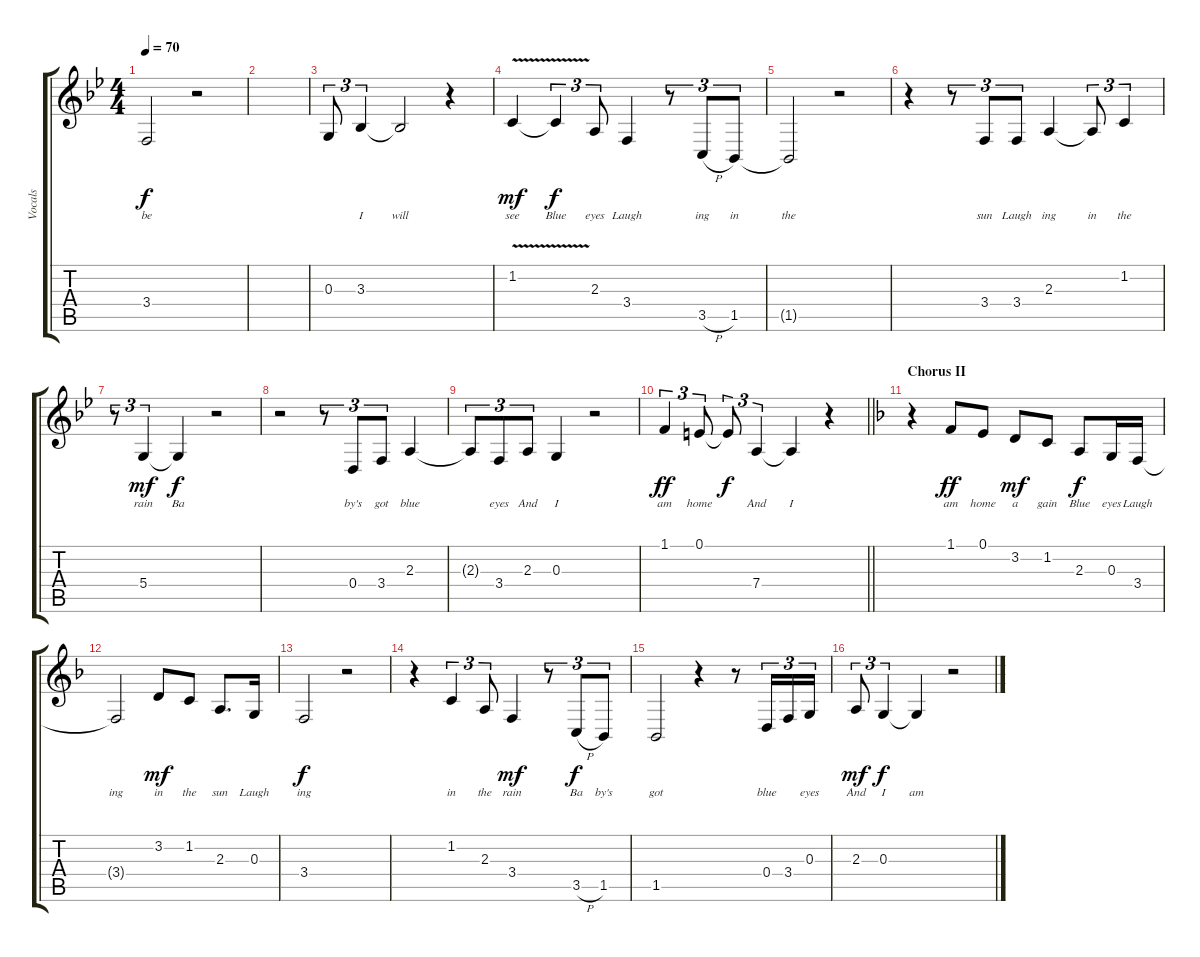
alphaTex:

\track ("Vocals" "Vocals") {instrument lead2sawtooth}
\staff {score tabs}
\tuning (E4 B3 G3 D3 A2 E2) {hide}
\ts (4 4)
\tempo 70
\clef g2
\ks bb
3.4.2{lyrics (0 "be") lyrics (1 "") lyrics (2 "") lyrics (3 "") lyrics (4 "") dy f} r.2 |
|
0.3.8{tu (3 2) lyrics (0 "") lyrics (1 "") lyrics (2 "") lyrics (3 "") lyrics (4 "")} 3.3.4{tu (3 2) lyrics (0 "I") lyrics (1 "") lyrics (2 "") lyrics (3 "") lyrics (4 "")} 3.3{t}.2{lyrics (0 "will") lyrics (1 "") lyrics (2 "") lyrics (3 "") lyrics (4 "")} r.4 |
1.2{v}.4{lyrics (0 "see") lyrics (1 "") lyrics (2 "") lyrics (3 "") lyrics (4 "") dy mf} 1.2{t}.4{tu (3 2) lyrics (0 "Blue") lyrics (1 "") lyrics (2 "") lyrics (3 "") lyrics (4 "") dy f} 2.3.8{tu (3 2) lyrics (0 "eyes") lyrics (1 "") lyrics (2 "") lyrics (3 "") lyrics (4 "")} 3.4.4{lyrics (0 "Laugh") lyrics (1 "") lyrics (2 "") lyrics (3 "") lyrics (4 "")} r.8{tu (3 2)} 3.5{h}.8{tu (3 2) lyrics (0 "ing") lyrics (1 "") lyrics (2 "") lyrics (3 "") lyrics (4 "")} 1.5.8{tu (3 2) lyrics (0 "in") lyrics (1 "") lyrics (2 "") lyrics (3 "") lyrics (4 "")} |
1.5{t}.2{lyrics (0 "the") lyrics (1 "") lyrics (2 "") lyrics (3 "") lyrics (4 "")} r.2 |
r.4 r.8{tu (3 2)} 3.4.8{tu (3 2) lyrics (0 "sun") lyrics (1 "") lyrics (2 "") lyrics (3 "") lyrics (4 "")} 3.4.8{tu (3 2) lyrics (0 "Laugh") lyrics (1 "") lyrics (2 "") lyrics (3 "") lyrics (4 "")} 2.3.4{lyrics (0 "ing") lyrics (1 "") lyrics (2 "") lyrics (3 "") lyrics (4 "")} 2.3{t}.8{tu (3 2) lyrics (0 "in") lyrics (1 "") lyrics (2 "") lyrics (3 "") lyrics (4 "")} 1.2.4{tu (3 2) lyrics (0 "the") lyrics (1 "") lyrics (2 "") lyrics (3 "") lyrics (4 "")} |
r.8{tu (3 2)} 5.4.4{tu (3 2) lyrics (0 "rain") lyrics (1 "") lyrics (2 "") lyrics (3 "") lyrics (4 "") dy mf} 5.4{t}.4{lyrics (0 "Ba") lyrics (1 "") lyrics (2 "") lyrics (3 "") lyrics (4 "") dy f} r.2 |
r.2 r.8{tu (3 2)} 0.4.8{tu (3 2) lyrics (0 "by's") lyrics (1 "") lyrics (2 "") lyrics (3 "") lyrics (4 "")} 3.4.8{tu (3 2) lyrics (0 "got") lyrics (1 "") lyrics (2 "") lyrics (3 "") lyrics (4 "")} 2.3.4{lyrics (0 "blue") lyrics (1 "") lyrics (2 "") lyrics (3 "") lyrics (4 "")} |
2.3{t}.8{tu (3 2) lyrics (0 "") lyrics (1 "") lyrics (2 "") lyrics (3 "") lyrics (4 "")} 3.4.8{tu (3 2) lyrics (0 "eyes") lyrics (1 "") lyrics (2 "") lyrics (3 "") lyrics (4 "")} 2.3.8{tu (3 2) lyrics (0 "And") lyrics (1 "") lyrics (2 "") lyrics (3 "") lyrics (4 "")} 0.3.4{lyrics (0 "I") lyrics (1 "") lyrics (2 "") lyrics (3 "") lyrics (4 "")} r.2 |
\barLineRight lightlight
1.1.4{tu (3 2) lyrics (0 "am") lyrics (1 "") lyrics (2 "") lyrics (3 "") lyrics (4 "") dy ff} 0.1.8{tu (3 2) lyrics (0 "home") lyrics (1 "") lyrics (2 "") lyrics (3 "") lyrics (4 "")} 0.1{t}.8{tu (3 2) lyrics (0 "") lyrics (1 "") lyrics (2 "") lyrics (3 "") lyrics (4 "") dy f} 7.4.4{tu (3 2) lyrics (0 "And") lyrics (1 "") lyrics (2 "") lyrics (3 "") lyrics (4 "")} 7.4{t}.4{lyrics (0 "I") lyrics (1 "") lyrics (2 "") lyrics (3 "") lyrics (4 "")} r.4 |
\section ("" "Chorus II")
\ks dminor
r.4 1.1.8{lyrics (0 "am") lyrics (1 "") lyrics (2 "") lyrics (3 "") lyrics (4 "") dy ff} 0.1.8{lyrics (0 "home") lyrics (1 "") lyrics (2 "") lyrics (3 "") lyrics (4 "")} 3.2.8{lyrics (0 "a") lyrics (1 "") lyrics (2 "") lyrics (3 "") lyrics (4 "") dy mf} 1.2.8{lyrics (0 "gain") lyrics (1 "") lyrics (2 "") lyrics (3 "") lyrics (4 "")} 2.3.8{lyrics (0 "Blue") lyrics (1 "") lyrics (2 "") lyrics (3 "") lyrics (4 "") dy f} 0.3.16{lyrics (0 "eyes") lyrics (1 "") lyrics (2 "") lyrics (3 "") lyrics (4 "")} 3.4.16{lyrics (0 "Laugh") lyrics (1 "") lyrics (2 "") lyrics (3 "") lyrics (4 "")} |
3.4{t}.2{lyrics (0 "ing") lyrics (1 "") lyrics (2 "") lyrics (3 "") lyrics (4 "")} 3.2.8{lyrics (0 "in") lyrics (1 "") lyrics (2 "") lyrics (3 "") lyrics (4 "") dy mf} 1.2.8{lyrics (0 "the") lyrics (1 "") lyrics (2 "") lyrics (3 "") lyrics (4 "")} 2.3.8{d lyrics (0 "sun") lyrics (1 "") lyrics (2 "") lyrics (3 "") lyrics (4 "")} 0.3.16{lyrics (0 "Laugh") lyrics (1 "") lyrics (2 "") lyrics (3 "") lyrics (4 "")} |
3.4.2{lyrics (0 "ing") lyrics (1 "") lyrics (2 "") lyrics (3 "") lyrics (4 "") dy f} r.2 |
r.4 1.2.4{tu (3 2) lyrics (0 "in") lyrics (1 "") lyrics (2 "") lyrics (3 "") lyrics (4 "")} 2.3.8{tu (3 2) lyrics (0 "the") lyrics (1 "") lyrics (2 "") lyrics (3 "") lyrics (4 "")} 3.4.4{lyrics (0 "rain") lyrics (1 "") lyrics (2 "") lyrics (3 "") lyrics (4 "") dy mf} r.8{tu (3 2)} 3.5{h}.8{tu (3 2) lyrics (0 "Ba") lyrics (1 "") lyrics (2 "") lyrics (3 "") lyrics (4 "") dy f} 1.5.8{tu (3 2) lyrics (0 "by's") lyrics (1 "") lyrics (2 "") lyrics (3 "") lyrics (4 "")} |
1.5.2{lyrics (0 "got") lyrics (1 "") lyrics (2 "") lyrics (3 "") lyrics (4 "")} r.4 r.8 0.4.16{tu (3 2) lyrics (0 "blue") lyrics (1 "") lyrics (2 "") lyrics (3 "") lyrics (4 "")} 3.4.16{tu (3 2) lyrics (0 "") lyrics (1 "") lyrics (2 "") lyrics (3 "") lyrics (4 "")} 0.3.16{tu (3 2) lyrics (0 "eyes") lyrics (1 "") lyrics (2 "") lyrics (3 "") lyrics (4 "")} |
2.3.8{tu (3 2) lyrics (0 "And") lyrics (1 "") lyrics (2 "") lyrics (3 "") lyrics (4 "") dy mf} 0.3.4{tu (3 2) lyrics (0 "I") lyrics (1 "") lyrics (2 "") lyrics (3 "") lyrics (4 "") dy f} 0.3{t}.4{lyrics (0 "am") lyrics (1 "") lyrics (2 "") lyrics (3 "") lyrics (4 "")} r.2
